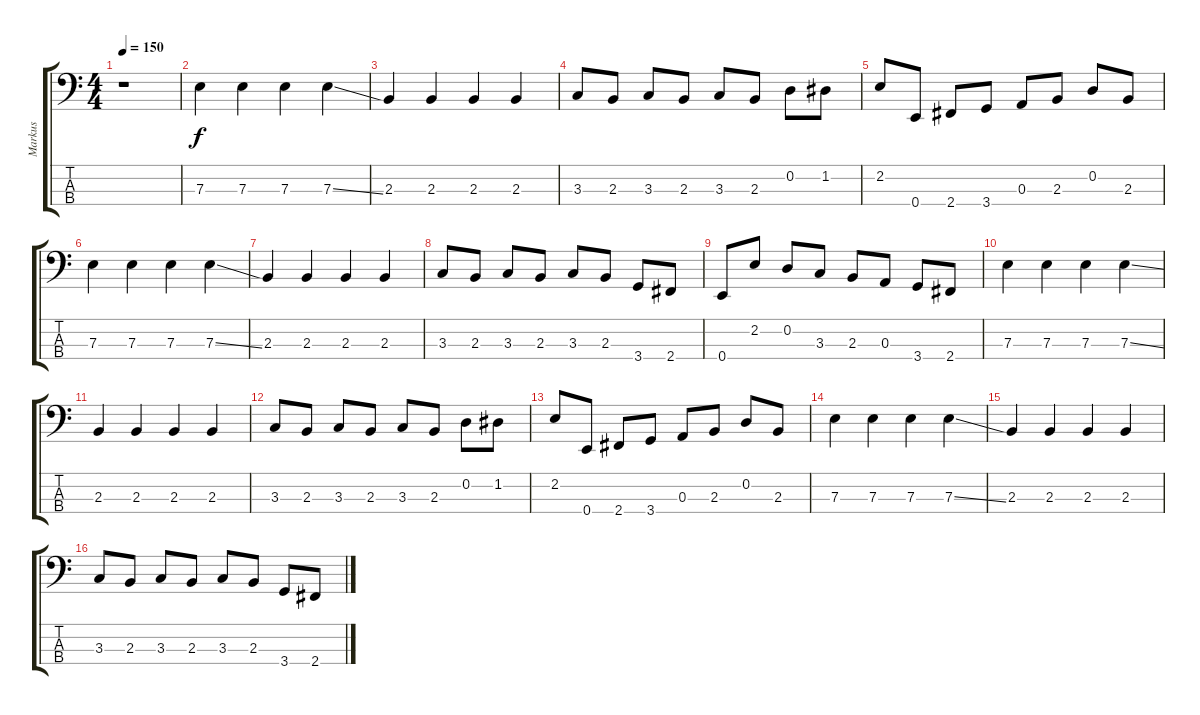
\track ("Markus" "Markus") {instrument electricbassfinger}
\staff {score tabs}
\tuning (G2 D2 A1 E1) {hide}
\ts (4 4)
\tempo 150
\clef f4
\ks c
r.1{dy f instrument electricbassfinger} |
7.3.4 7.3.4 7.3.4 7.3{ss}.4 |
2.3.4 2.3.4 2.3.4 2.3.4 |
3.3.8 2.3.8 3.3.8 2.3.8 3.3.8 2.3.8 0.2.8 1.2.8 |
2.2.8 0.4.8 2.4.8 3.4.8 0.3.8 2.3.8 0.2.8 2.3.8 |
7.3.4 7.3.4 7.3.4 7.3{ss}.4 |
2.3.4 2.3.4 2.3.4 2.3.4 |
3.3.8 2.3.8 3.3.8 2.3.8 3.3.8 2.3.8 3.4.8 2.4.8 |
0.4.8 2.2.8 0.2.8 3.3.8 2.3.8 0.3.8 3.4.8 2.4.8 |
7.3.4 7.3.4 7.3.4 7.3{ss}.4 |
2.3.4 2.3.4 2.3.4 2.3.4 |
3.3.8 2.3.8 3.3.8 2.3.8 3.3.8 2.3.8 0.2.8 1.2.8 |
2.2.8 0.4.8 2.4.8 3.4.8 0.3.8 2.3.8 0.2.8 2.3.8 |
7.3.4 7.3.4 7.3.4 7.3{ss}.4 |
2.3.4 2.3.4 2.3.4 2.3.4 |
3.3.8 2.3.8 3.3.8 2.3.8 3.3.8 2.3.8 3.4.8 2.4.8
